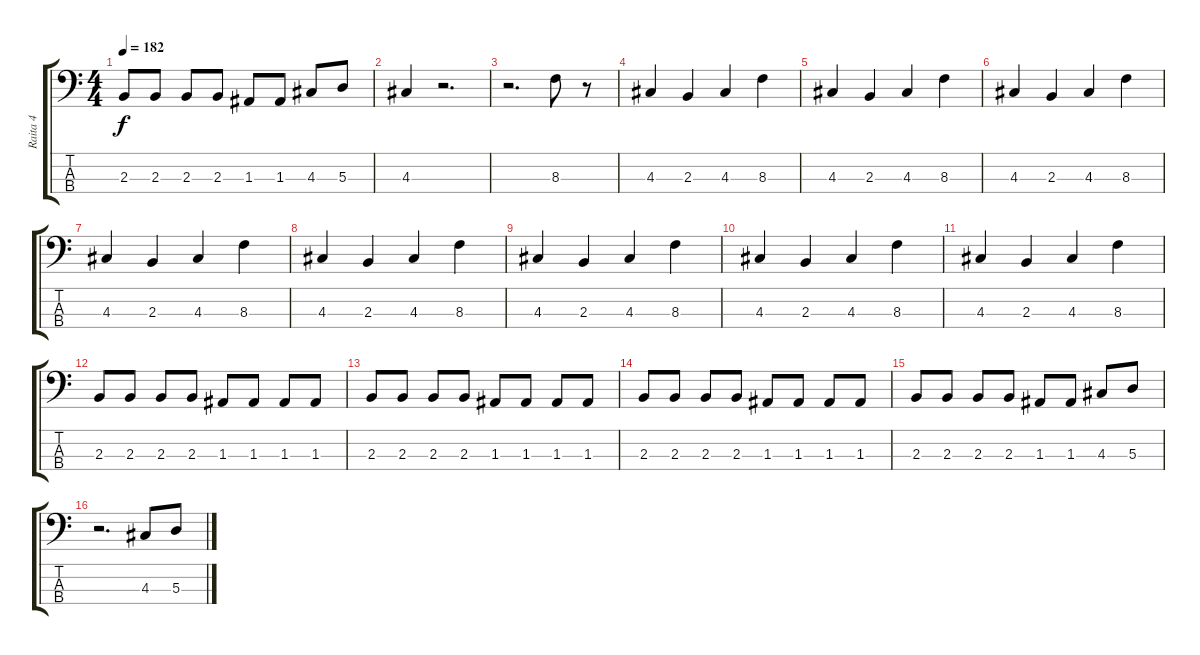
\track ("Raita 4" "Raita 4") {instrument synthbass2}
\staff {score tabs}
\tuning (G2 D2 A1 E1) {hide}
\ts (4 4)
\tempo 182
\clef f4
\ks c
2.3.8{dy f} 2.3.8 2.3.8 2.3.8 1.3.8 1.3.8 4.3.8 5.3.8 |
4.3.4 r.2{d} |
r.2{d} 8.3.8 r.8 |
4.3.4 2.3.4 4.3.4 8.3.4 |
4.3.4 2.3.4 4.3.4 8.3.4 |
4.3.4 2.3.4 4.3.4 8.3.4 |
4.3.4 2.3.4 4.3.4 8.3.4 |
4.3.4 2.3.4 4.3.4 8.3.4 |
4.3.4 2.3.4 4.3.4 8.3.4 |
4.3.4 2.3.4 4.3.4 8.3.4 |
4.3.4 2.3.4 4.3.4 8.3.4 |
2.3.8 2.3.8 2.3.8 2.3.8 1.3.8 1.3.8 1.3.8 1.3.8 |
2.3.8 2.3.8 2.3.8 2.3.8 1.3.8 1.3.8 1.3.8 1.3.8 |
2.3.8 2.3.8 2.3.8 2.3.8 1.3.8 1.3.8 1.3.8 1.3.8 |
2.3.8 2.3.8 2.3.8 2.3.8 1.3.8 1.3.8 4.3.8 5.3.8 |
r.2{d} 4.3.8 5.3.8
